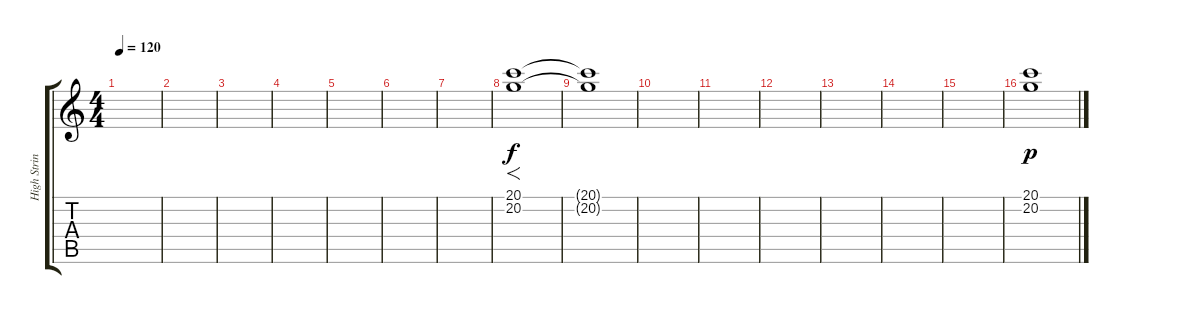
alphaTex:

\track ("High Strings" "High Strin") {instrument stringensemble2}
\staff {score tabs}
\tuning (E4 B3 G3 D3 A2 E2) {hide}
\ts (4 4)
\tempo 120
\clef g2
\ks c
|
|
|
|
|
|
|
(20.1 20.2).1{f volume 10} |
(20.1{t} 20.2{t}).1{dy f} |
|
|
|
|
|
|
(20.1 20.2).1{dy p volume 13}
